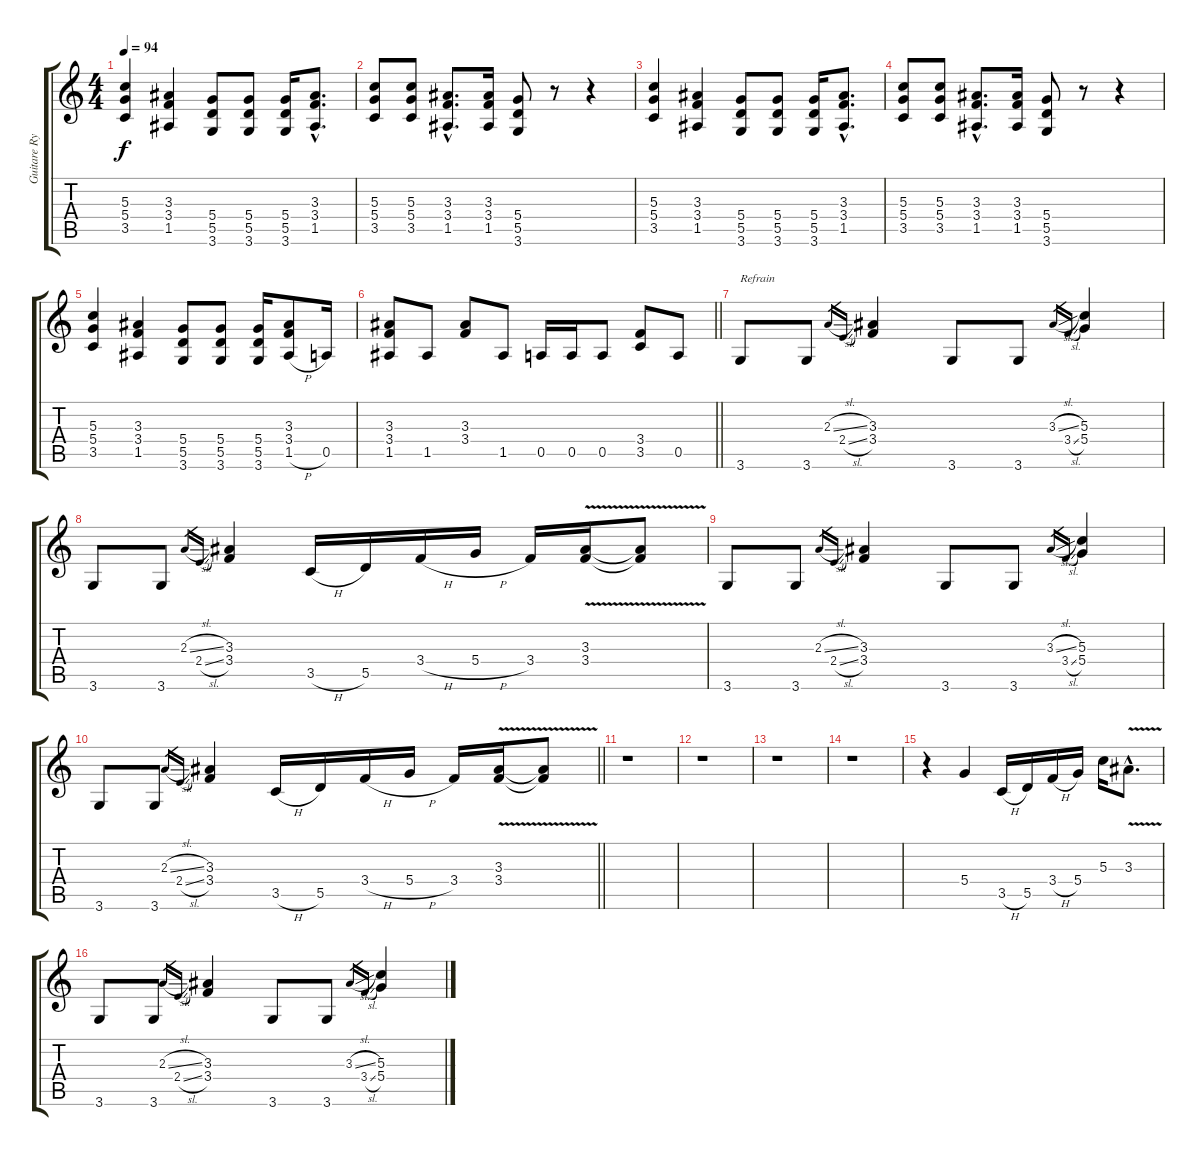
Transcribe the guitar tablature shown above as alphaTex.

\track ("Guitare Rythmique" "Guitare Ry") {instrument distortionguitar}
\staff {score tabs}
\tuning (E4 B3 G3 D3 A2 E2) {hide}
\ts (4 4)
\tempo 94
\clef g2
\ks c
(5.3 5.4 3.5).4{dy f} (3.3 3.4 1.5).4 (5.4 5.5 3.6).8 (5.4 5.5 3.6).8 (5.4 5.5 3.6).16 (3.3{hac} 3.4{hac} 1.5{hac}).8{d} |
(5.3 5.4 3.5).8 (5.3 5.4 3.5).8 (3.3{hac} 3.4{hac} 1.5{hac}).8{d} (3.3 3.4 1.5).16 (5.4 5.5 3.6).8 r.8 r.4 |
(5.3 5.4 3.5).4 (3.3 3.4 1.5).4 (5.4 5.5 3.6).8 (5.4 5.5 3.6).8 (5.4 5.5 3.6).16 (3.3{hac} 3.4{hac} 1.5{hac}).8{d} |
(5.3 5.4 3.5).8 (5.3 5.4 3.5).8 (3.3{hac} 3.4{hac} 1.5{hac}).8{d} (3.3 3.4 1.5).16 (5.4 5.5 3.6).8 r.8 r.4 |
(5.3 5.4 3.5).4 (3.3 3.4 1.5).4 (5.4 5.5 3.6).8 (5.4 5.5 3.6).8 (5.4 5.5 3.6).16 (3.3 3.4 1.5{h}).8 0.5.16 |
\barLineRight lightlight
(3.3 3.4 1.5).8 1.5.8 (3.3 3.4).8 1.5.8 0.5.16 0.5.16 0.5.8 (3.4 3.5).8 0.5.8 |
3.6.8{txt "Refrain"} 3.6.8 2.3{sl}.16{gr} 2.4{sl}.16{gr} (3.3 3.4).4 3.6.8 3.6.8 3.3{sl}.16{gr} 3.4{sl}.16{gr} (5.3 5.4).4 |
3.6.8 3.6.8 2.3{sl}.16{gr} 2.4{sl}.16{gr} (3.3 3.4).4 3.5{h}.16 5.5.16 3.4{h}.16 5.4{h}.16 3.4.16 (3.3{v} 3.4{v}).16 (3.3{t} 3.4{t}).8 |
3.6.8 3.6.8 2.3{sl}.16{gr} 2.4{sl}.16{gr} (3.3 3.4).4 3.6.8 3.6.8 3.3{sl}.16{gr} 3.4{sl}.16{gr} (5.3 5.4).4 |
\barLineRight lightlight
3.6.8 3.6.8 2.3{sl}.16{gr} 2.4{sl}.16{gr} (3.3 3.4).4 3.5{h}.16 5.5.16 3.4{h}.16 5.4{h}.16 3.4.16 (3.3{v} 3.4{v}).16 (3.3{t} 3.4{t}).8 |
r.1 |
r.1 |
r.1 |
r.1 |
r.4 5.4.4 3.5{h}.16 5.5.16 3.4{h}.16 5.4.16 5.3.16 3.3{v hac}.8{d} |
3.6.8 3.6.8 2.3{sl}.16{gr} 2.4{sl}.16{gr} (3.3 3.4).4 3.6.8 3.6.8 3.3{sl}.16{gr} 3.4{sl}.16{gr} (5.3 5.4).4
